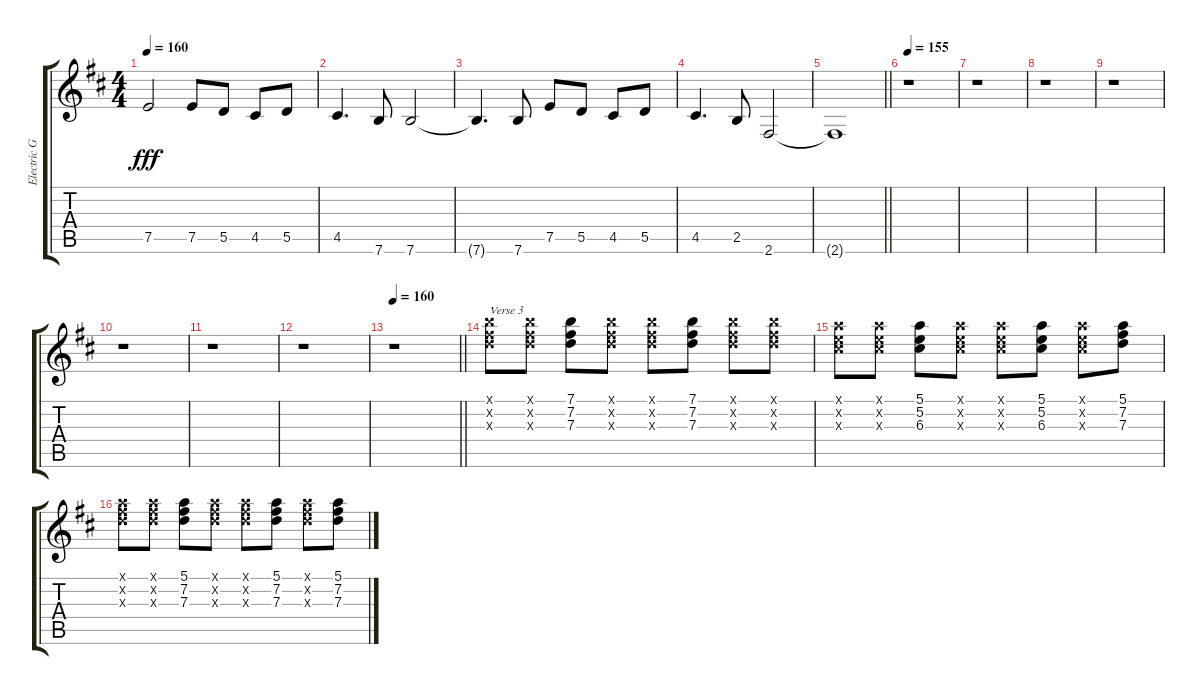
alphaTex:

\track ("Electric Guitar 2 (Nick)" "Electric G") {instrument overdrivenguitar}
\staff {score tabs}
\tuning (E4 B3 G3 D3 A2 E2) {hide}
\ts (4 4)
\tempo 160
\clef g2
\ks d
7.5{t}.2{dy fff} 7.5.8 5.5.8 4.5.8 5.5.8 |
4.5.4{d} 7.6.8 7.6.2 |
7.6{t}.4{d} 7.6.8 7.5.8 5.5.8 4.5.8 5.5.8 |
4.5.4{d} 2.5.8 2.6.2 |
\barLineRight lightlight
2.6{t}.1 |
\tempo 155
r.1 |
r.1 |
r.1 |
r.1 |
r.1 |
r.1 |
r.1 |
\tempo 160
\barLineRight lightlight
r.1 |
(7.1{x} 7.2{x} 7.3{x}).8{txt "Verse 3"} (7.1{x} 7.2{x} 7.3{x}).8 (7.1 7.2 7.3).8 (7.1{x} 7.2{x} 7.3{x}).8 (7.1{x} 7.2{x} 7.3{x}).8 (7.1 7.2 7.3).8 (7.1{x} 7.2{x} 7.3{x}).8 (7.1{x} 7.2{x} 7.3{x}).8 |
(5.1{x} 5.2{x} 6.3{x}).8 (5.1{x} 5.2{x} 6.3{x}).8 (5.1 5.2 6.3).8 (5.1{x} 5.2{x} 6.3{x}).8 (5.1{x} 5.2{x} 6.3{x}).8 (5.1 5.2 6.3).8 (5.1{x} 5.2{x} 6.3{x}).8 (5.1 7.2 7.3).8 |
(5.1{x} 7.2{x} 7.3{x}).8 (5.1{x} 7.2{x} 7.3{x}).8 (5.1 7.2 7.3).8 (5.1{x} 7.2{x} 7.3{x}).8 (5.1{x} 7.2{x} 7.3{x}).8 (5.1 7.2 7.3).8 (5.1{x} 7.2{x} 7.3{x}).8 (5.1 7.2 7.3).8
